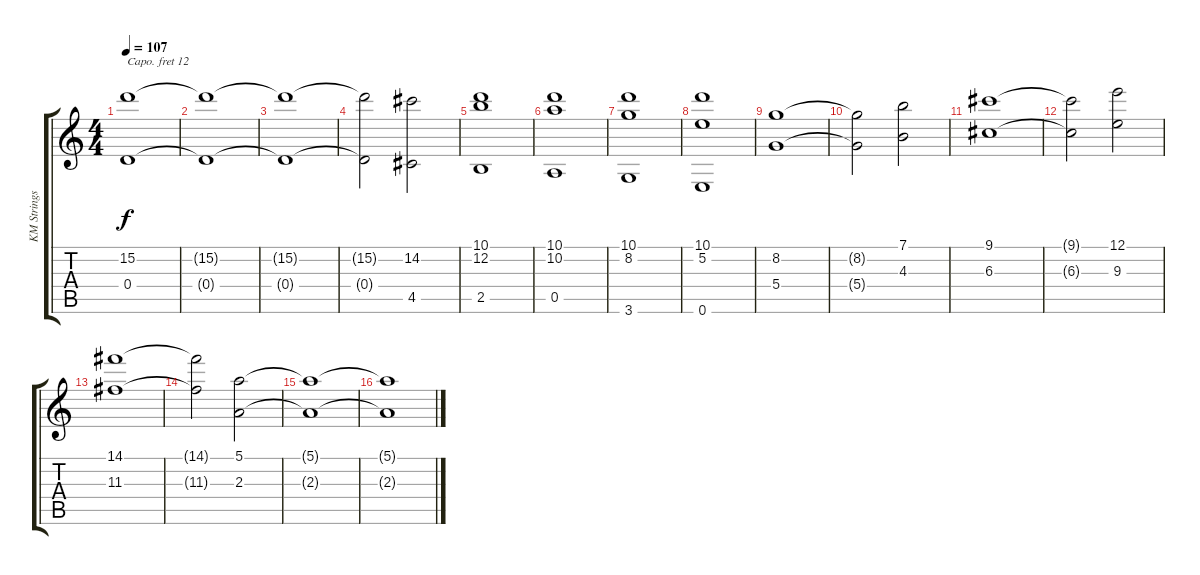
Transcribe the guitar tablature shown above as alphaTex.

\track ("KM Strings" "KM Strings") {instrument stringensemble1}
\staff {score tabs}
\capo 12
\tuning (E4 B3 G3 D3 A2 E2) {hide}
\ts (4 4)
\tempo 107
\clef g2
\ks c
(15.2 0.4).1{dy f} |
(15.2{t} 0.4{t}).1 |
(15.2{t} 0.4{t}).1 |
(15.2{t} 0.4{t}).2 (14.2 4.5).2 |
(10.1 12.2 2.5).1 |
(10.1 10.2 0.5).1 |
(10.1 8.2 3.6).1 |
(10.1 5.2 0.6).1 |
(8.2 5.4).1 |
(8.2{t} 5.4{t}).2 (7.1 4.3).2 |
(9.1 6.3).1 |
(9.1{t} 6.3{t}).2 (12.1 9.3).2 |
(14.1 11.3).1 |
(14.1{t} 11.3{t}).2 (5.1 2.3).2 |
(5.1{t} 2.3{t}).1 |
(5.1{t} 2.3{t}).1
